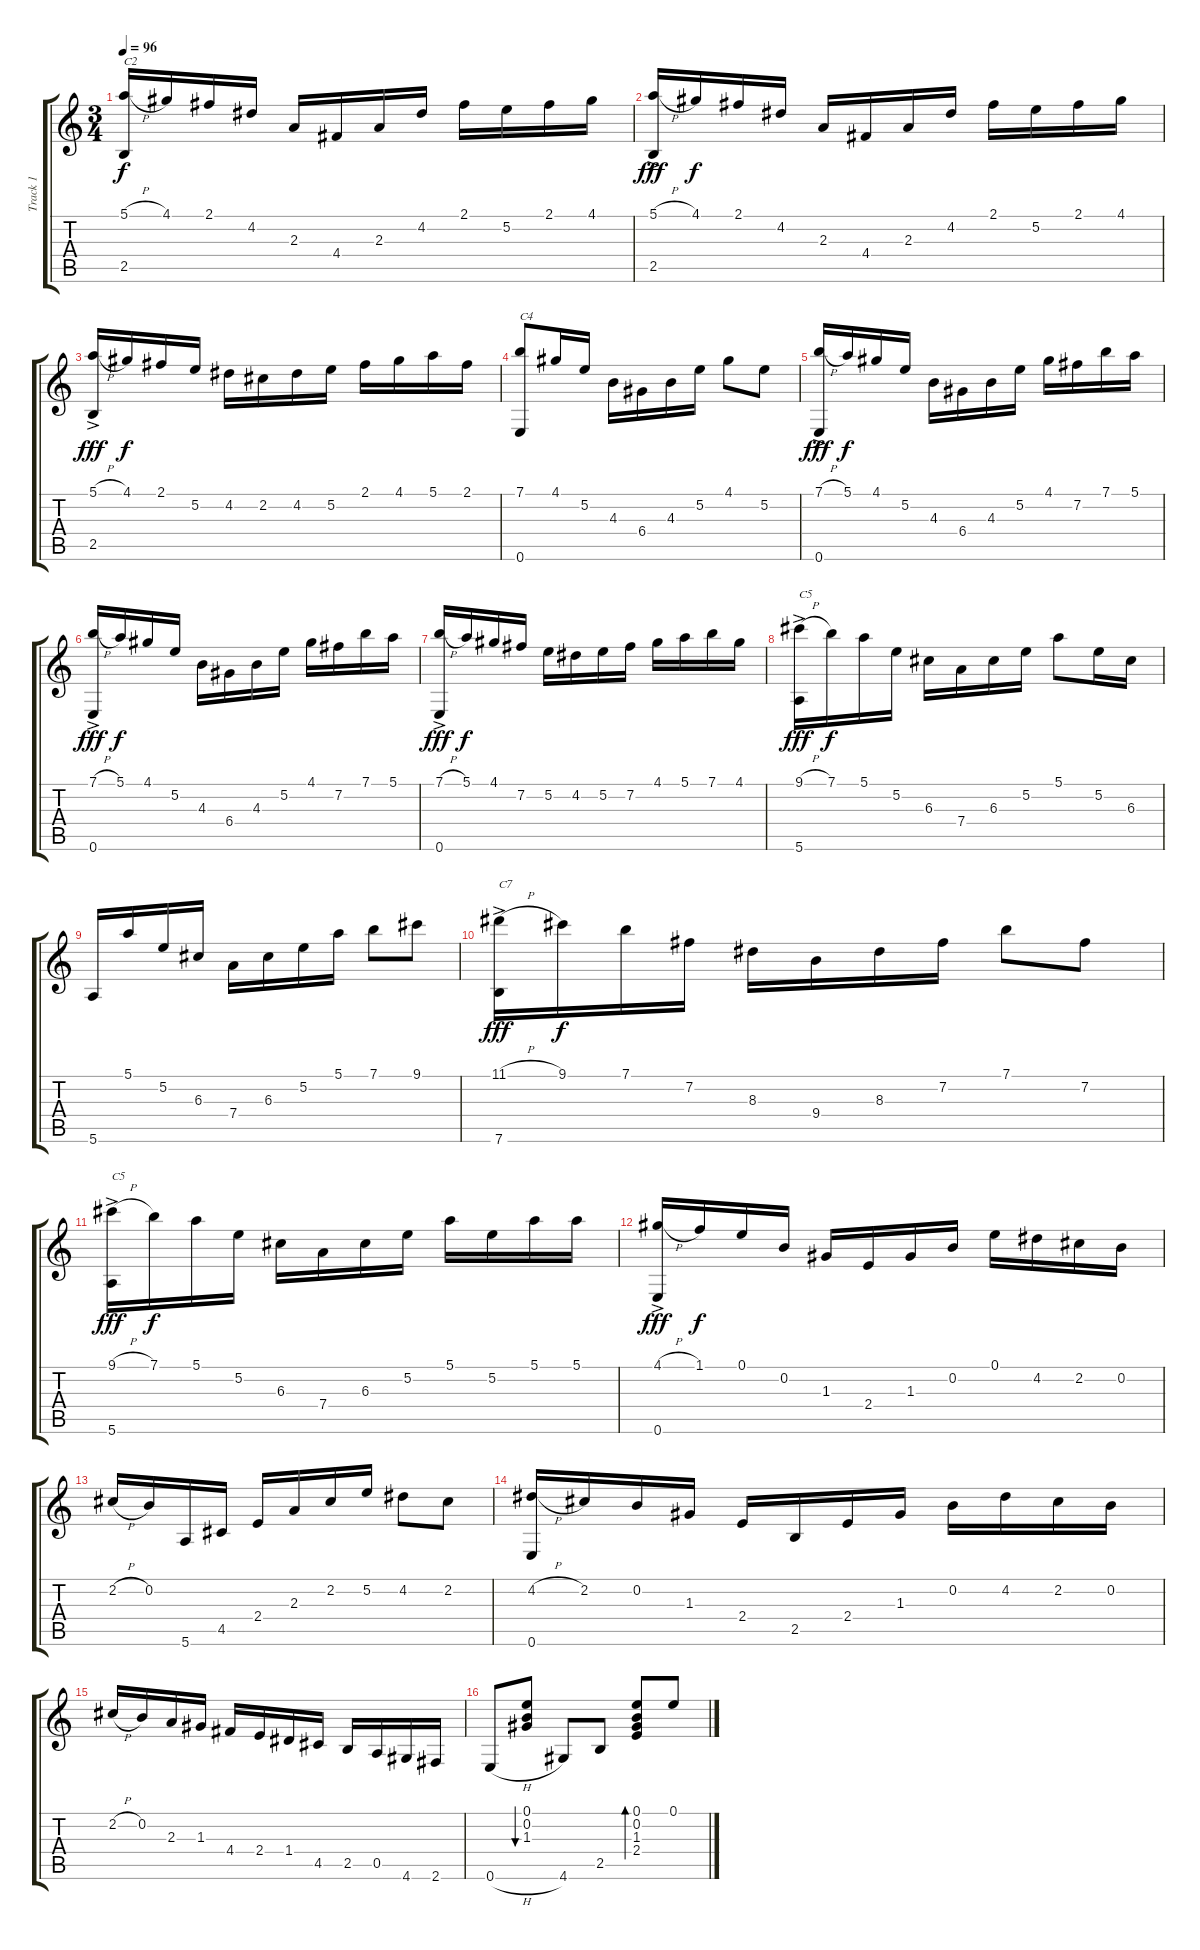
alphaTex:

\track ("Track 1" "Track 1") {instrument acousticguitarnylon}
\staff {score tabs}
\tuning (E4 B3 G3 D3 A2 E2) {hide}
\ts (3 4)
\tempo 96
\clef g2
\ks c
(5.1{h} 2.5).16{txt "C2" dy f} 4.1.16 2.1.16 4.2.16 2.3.16 4.4.16 2.3.16 4.2.16 2.1.16 5.2.16 2.1.16 4.1.16 |
(5.1{h ac} 2.5).16{dy fff} 4.1.16{dy f} 2.1.16 4.2.16 2.3.16 4.4.16 2.3.16 4.2.16 2.1.16 5.2.16 2.1.16 4.1.16 |
(5.1{h ac} 2.5).16{dy fff} 4.1.16{dy f} 2.1.16 5.2.16 4.2.16 2.2.16 4.2.16 5.2.16 2.1.16 4.1.16 5.1.16 2.1.16 |
(7.1 0.6).8{txt "C4"} 4.1.16 5.2.16 4.3.16 6.4.16 4.3.16 5.2.16 4.1.8 5.2.8 |
(7.1{h} 0.6{ac}).16{dy fff} 5.1.16{dy f} 4.1.16 5.2.16 4.3.16 6.4.16 4.3.16 5.2.16 4.1.16 7.2.16 7.1.16 5.1.16 |
(7.1{h} 0.6{ac}).16{dy fff} 5.1.16{dy f} 4.1.16 5.2.16 4.3.16 6.4.16 4.3.16 5.2.16 4.1.16 7.2.16 7.1.16 5.1.16 |
(7.1{h} 0.6{ac}).16{dy fff} 5.1.16{dy f} 4.1.16 7.2.16 5.2.16 4.2.16 5.2.16 7.2.16 4.1.16 5.1.16 7.1.16 4.1.16 |
(9.1{h ac} 5.6).16{txt "C5" dy fff} 7.1.16{dy f} 5.1.16 5.2.16 6.3.16 7.4.16 6.3.16 5.2.16 5.1.8 5.2.16 6.3.16 |
5.6.16 5.1.16 5.2.16 6.3.16 7.4.16 6.3.16 5.2.16 5.1.16 7.1.8 9.1.8 |
(11.1{h ac} 7.6).16{txt "C7" dy fff} 9.1.16{dy f} 7.1.16 7.2.16 8.3.16 9.4.16 8.3.16 7.2.16 7.1.8 7.2.8 |
(9.1{h ac} 5.6).16{txt "C5" dy fff} 7.1.16{dy f} 5.1.16 5.2.16 6.3.16 7.4.16 6.3.16 5.2.16 5.1.16 5.2.16 5.1.16 5.1.16 |
(4.1{h ac} 0.6).16{dy fff} 1.1.16{dy f} 0.1.16 0.2.16 1.3.16 2.4.16 1.3.16 0.2.16 0.1.16 4.2.16 2.2.16 0.2.16 |
2.2{h}.16 0.2.16 5.6.16 4.5.16 2.4.16 2.3.16 2.2.16 5.2.16 4.2.8 2.2.8 |
(4.2{h} 0.6).16 2.2.16 0.2.16 1.3.16 2.4.16 2.5.16 2.4.16 1.3.16 0.2.16 4.2.16 2.2.16 0.2.16 |
2.2{h}.16 0.2.16 2.3.16 1.3.16 4.4.16 2.4.16 1.4.16 4.5.16 2.5.16 0.5.16 4.6.16 2.6.16 |
0.6{h}.8 (0.1 0.2 1.3).8{bu 60} 4.6.8 2.5.8 (0.1 0.2 1.3 2.4).8{bd 60} 0.1.8
